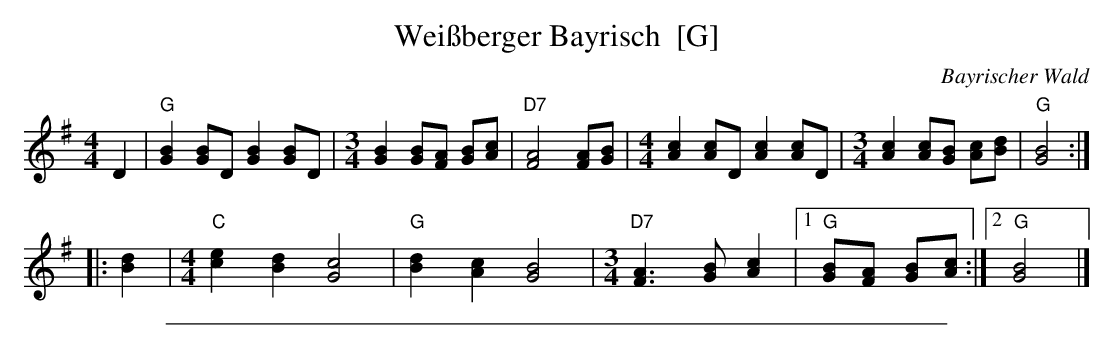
X:1
T: Wei\ssberger Bayrisch  [G]
O: Bayrischer Wald
M: 4/4
L: 1/8
K: G
D2 \
| "G"[B2G2][BG]D [B2G2][BG]D \
|[M:3/4][L:1/8] [B2G2] [BG][AF] [BG][cA] | "D7"[A4F4] [AF][BG] \
|[M:4/4][L:1/8] [c2A2][cA]D [c2A2][cA]D \
|[M:3/4][L:1/8] [c2A2] [cA][BG] [cA][dB] | "G"[B4G4] :|
|: [d2B2] \
|[M:4/4][L:1/8] "C"[e2c2][d2B2] [c4G4] | "G"[d2B2] [c2A2] [B4G4] \
|[M:3/4][L:1/8] "D7"[A3F3] [BG] [c2A2] \
|1 "G"[BG][AF] [BG][cA] :|2 "G"[B4G4] |]
